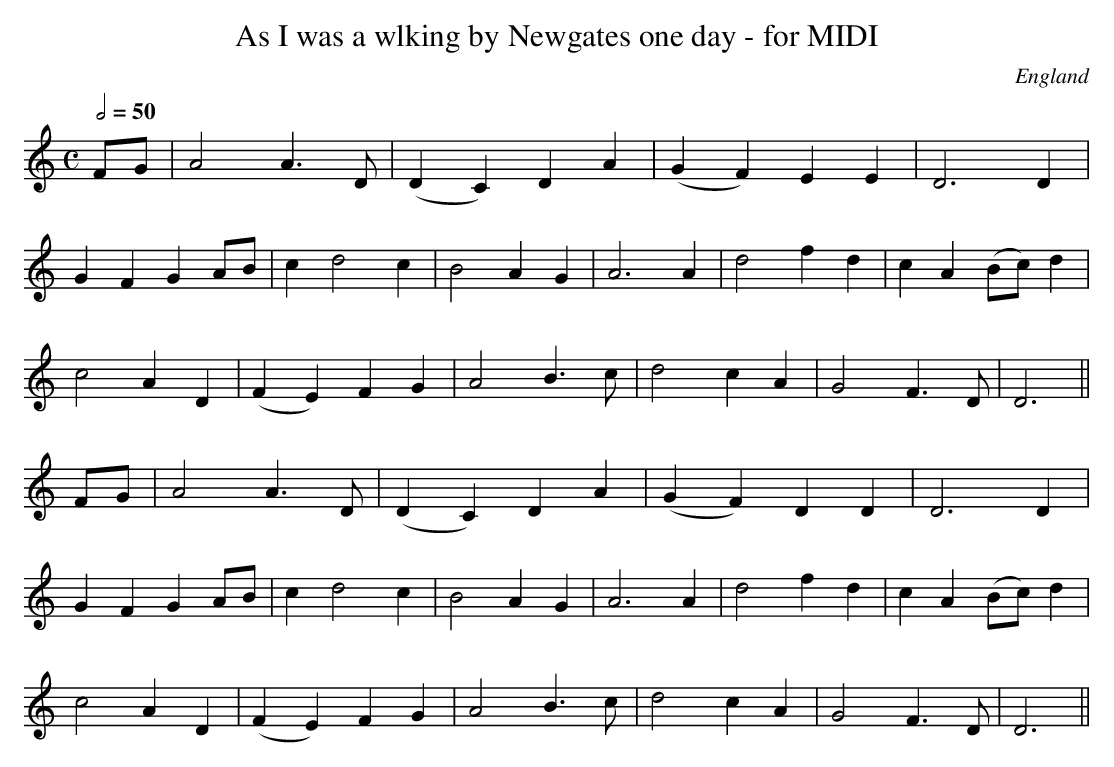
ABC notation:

X:1
T:As I was a wlking by Newgates one day - for MIDI
O:England
M:C
L:1/4
Q:2/4=50
K:C
F/G/|A2 A>D|(DC) DA|(GF) EE|D3 D|
GF GA/B/|cd2 c|B2 AG|A3 A|d2 fd|cA (B/c/)d|
c2 AD|(FE) FG|A2 B>c|d2 cA|G2 F>D|D3||
F/G/|A2 A>D|(DC) DA|(GF) DD|D3 D|
GF GA/B/|cd2 c|B2 AG|A3 A|d2 fd|cA (B/c/)d|
c2 AD|(FE) FG|A2 B>c|d2 cA|G2 F>D|D3||
